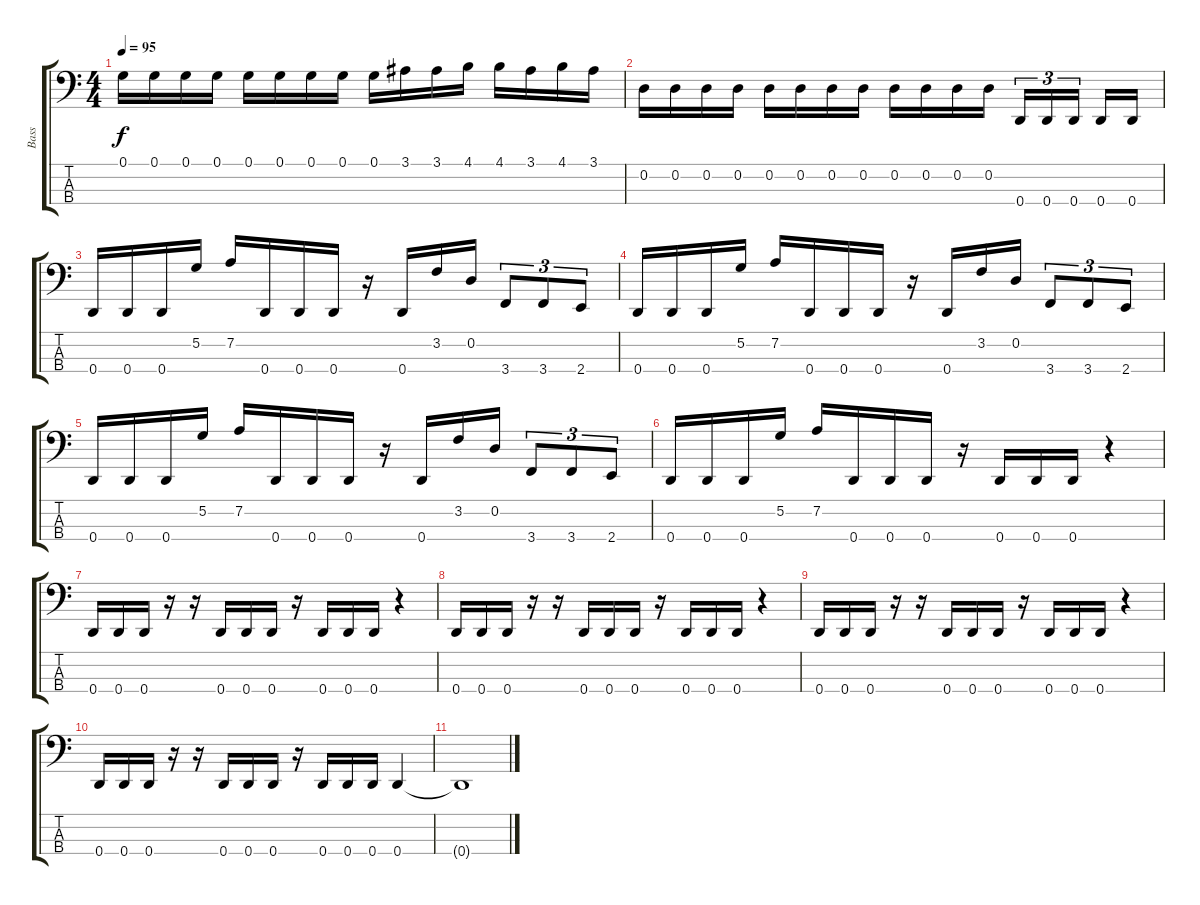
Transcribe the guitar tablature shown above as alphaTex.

\track ("Bass" "Bass") {instrument slapbass2}
\staff {score tabs}
\tuning (G2 D2 A1 D1) {hide}
\ts (4 4)
\tempo 95
\clef f4
\ks c
0.1.16{dy f} 0.1.16 0.1.16 0.1.16 0.1.16 0.1.16 0.1.16 0.1.16 0.1.16 3.1.16 3.1.16 4.1.16 4.1.16 3.1.16 4.1.16 3.1.16 |
0.2.16 0.2.16 0.2.16 0.2.16 0.2.16 0.2.16 0.2.16 0.2.16 0.2.16 0.2.16 0.2.16 0.2.16 0.4.16{tu (3 2)} 0.4.16{tu (3 2)} 0.4.16{tu (3 2)} 0.4.16 0.4.16 |
0.4.16 0.4.16 0.4.16 5.2.16 7.2.16 0.4.16 0.4.16 0.4.16 r.16 0.4.16 3.2.16 0.2.16 3.4.8{tu (3 2)} 3.4.8{tu (3 2)} 2.4.8{tu (3 2)} |
0.4.16 0.4.16 0.4.16 5.2.16 7.2.16 0.4.16 0.4.16 0.4.16 r.16 0.4.16 3.2.16 0.2.16 3.4.8{tu (3 2)} 3.4.8{tu (3 2)} 2.4.8{tu (3 2)} |
0.4.16 0.4.16 0.4.16 5.2.16 7.2.16 0.4.16 0.4.16 0.4.16 r.16 0.4.16 3.2.16 0.2.16 3.4.8{tu (3 2)} 3.4.8{tu (3 2)} 2.4.8{tu (3 2)} |
0.4.16 0.4.16 0.4.16 5.2.16 7.2.16 0.4.16 0.4.16 0.4.16 r.16 0.4.16 0.4.16 0.4.16 r.4 |
0.4.16 0.4.16 0.4.16 r.16 r.16 0.4.16 0.4.16 0.4.16 r.16 0.4.16 0.4.16 0.4.16 r.4 |
0.4.16 0.4.16 0.4.16 r.16 r.16 0.4.16 0.4.16 0.4.16 r.16 0.4.16 0.4.16 0.4.16 r.4 |
0.4.16 0.4.16 0.4.16 r.16 r.16 0.4.16 0.4.16 0.4.16 r.16 0.4.16 0.4.16 0.4.16 r.4 |
0.4.16 0.4.16 0.4.16 r.16 r.16 0.4.16 0.4.16 0.4.16 r.16 0.4.16 0.4.16 0.4.16 0.4.4 |
0.4{t}.1
